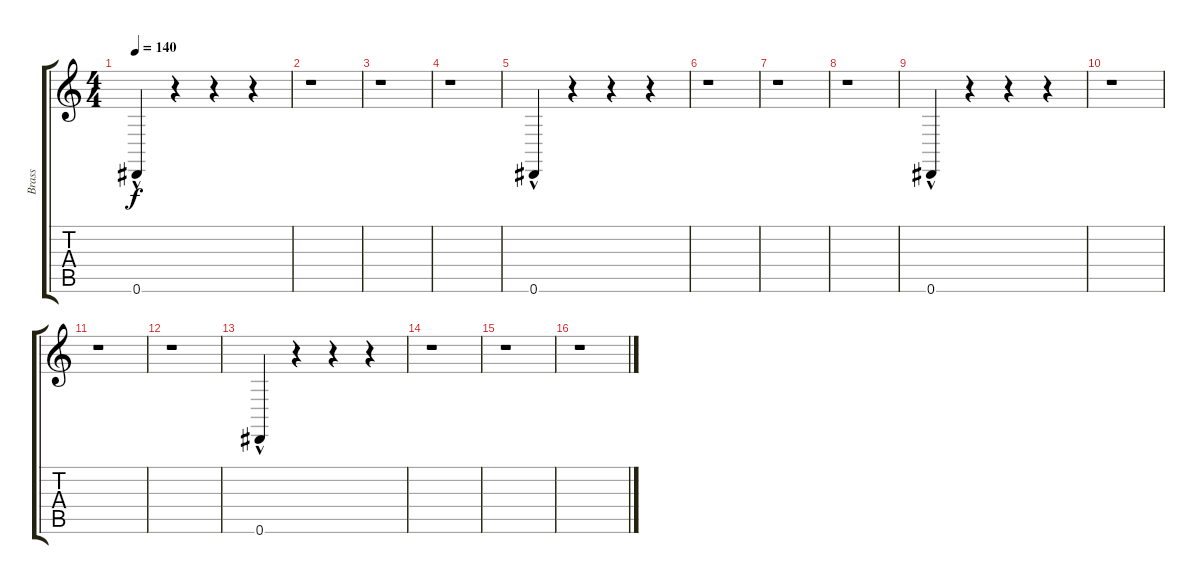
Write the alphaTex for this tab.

\track ("Brass" "Brass") {instrument tuba}
\staff {score tabs}
\tuning (Eb4 Bb3 Gb3 Db3 Ab2 Eb2) {hide}
\ts (4 4)
\tempo 140
\clef g2
\ks c
0.6{hac}.4{dy f} r.4 r.4 r.4 |
r.1 |
r.1 |
r.1 |
0.6{hac}.4 r.4 r.4 r.4 |
r.1 |
r.1 |
r.1 |
0.6{hac}.4 r.4 r.4 r.4 |
r.1 |
r.1 |
r.1 |
0.6{hac}.4 r.4 r.4 r.4 |
r.1 |
r.1 |
r.1
